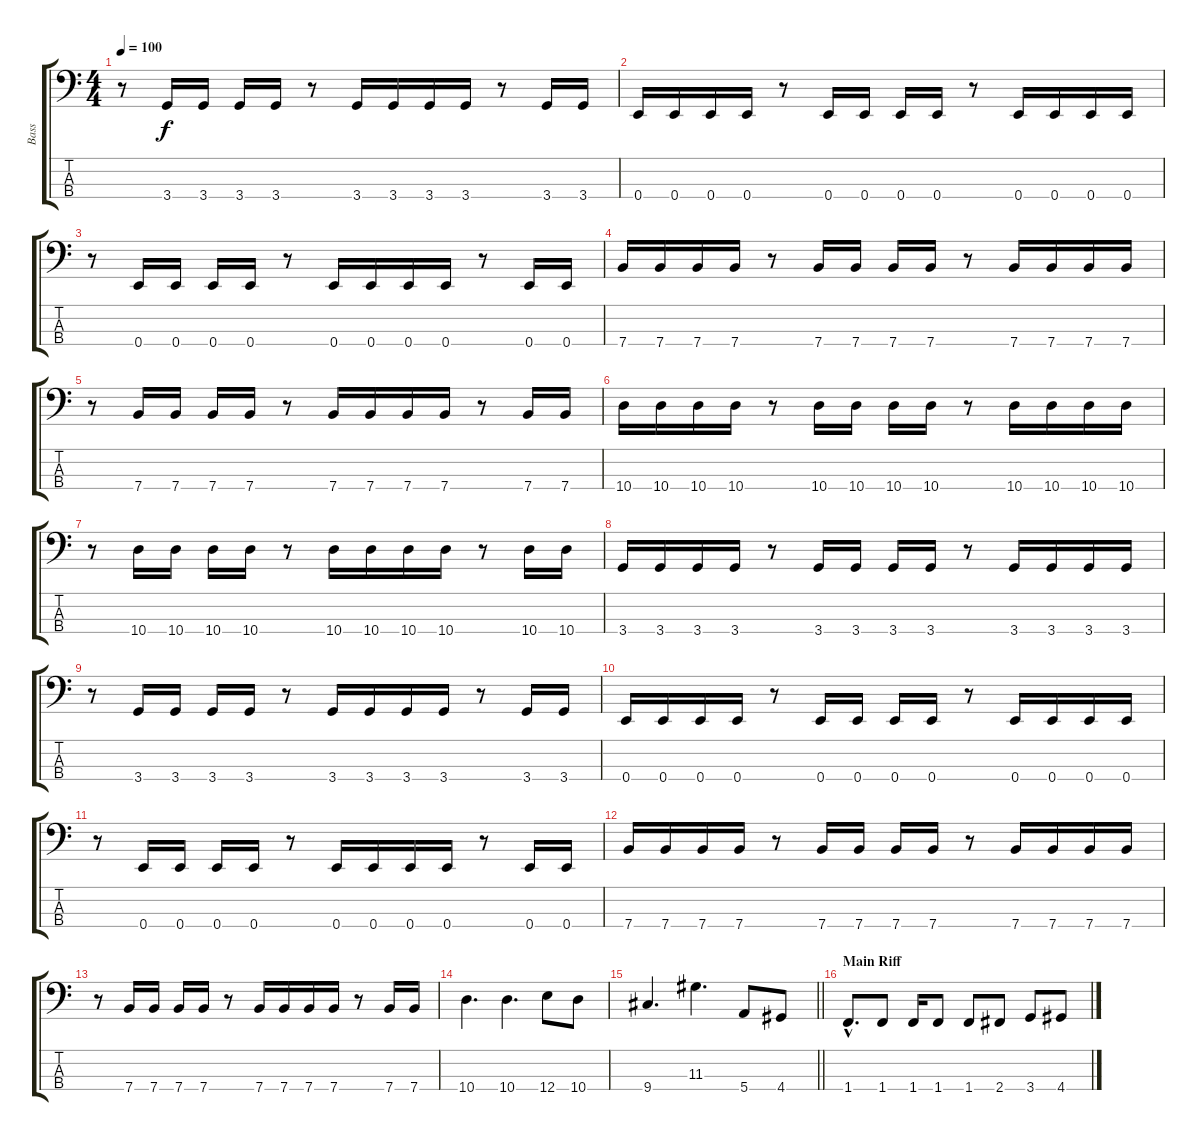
\track ("Bass" "Bass") {instrument electricbassfinger}
\staff {score tabs}
\tuning (G2 D2 A1 E1) {hide}
\ts (4 4)
\tempo 100
\clef f4
\ks c
r.8{dy f} 3.4.16 3.4.16 3.4.16 3.4.16 r.8 3.4.16 3.4.16 3.4.16 3.4.16 r.8 3.4.16 3.4.16 |
0.4.16 0.4.16 0.4.16 0.4.16 r.8 0.4.16 0.4.16 0.4.16 0.4.16 r.8 0.4.16 0.4.16 0.4.16 0.4.16 |
r.8 0.4.16 0.4.16 0.4.16 0.4.16 r.8 0.4.16 0.4.16 0.4.16 0.4.16 r.8 0.4.16 0.4.16 |
7.4.16 7.4.16 7.4.16 7.4.16 r.8 7.4.16 7.4.16 7.4.16 7.4.16 r.8 7.4.16 7.4.16 7.4.16 7.4.16 |
r.8 7.4.16 7.4.16 7.4.16 7.4.16 r.8 7.4.16 7.4.16 7.4.16 7.4.16 r.8 7.4.16 7.4.16 |
10.4.16 10.4.16 10.4.16 10.4.16 r.8 10.4.16 10.4.16 10.4.16 10.4.16 r.8 10.4.16 10.4.16 10.4.16 10.4.16 |
r.8 10.4.16 10.4.16 10.4.16 10.4.16 r.8 10.4.16 10.4.16 10.4.16 10.4.16 r.8 10.4.16 10.4.16 |
3.4.16 3.4.16 3.4.16 3.4.16 r.8 3.4.16 3.4.16 3.4.16 3.4.16 r.8 3.4.16 3.4.16 3.4.16 3.4.16 |
r.8 3.4.16 3.4.16 3.4.16 3.4.16 r.8 3.4.16 3.4.16 3.4.16 3.4.16 r.8 3.4.16 3.4.16 |
0.4.16 0.4.16 0.4.16 0.4.16 r.8 0.4.16 0.4.16 0.4.16 0.4.16 r.8 0.4.16 0.4.16 0.4.16 0.4.16 |
r.8 0.4.16 0.4.16 0.4.16 0.4.16 r.8 0.4.16 0.4.16 0.4.16 0.4.16 r.8 0.4.16 0.4.16 |
7.4.16 7.4.16 7.4.16 7.4.16 r.8 7.4.16 7.4.16 7.4.16 7.4.16 r.8 7.4.16 7.4.16 7.4.16 7.4.16 |
r.8 7.4.16 7.4.16 7.4.16 7.4.16 r.8 7.4.16 7.4.16 7.4.16 7.4.16 r.8 7.4.16 7.4.16 |
10.4.4{d} 10.4.4{d} 12.4.8 10.4.8 |
\barLineRight lightlight
9.4.4{d} 11.3.4{d} 5.4.8 4.4.8 |
\section ("" "Main Riff")
1.4{hac}.8{d} 1.4.8 1.4.16 1.4.8 1.4.8 2.4.8 3.4.8 4.4.8
